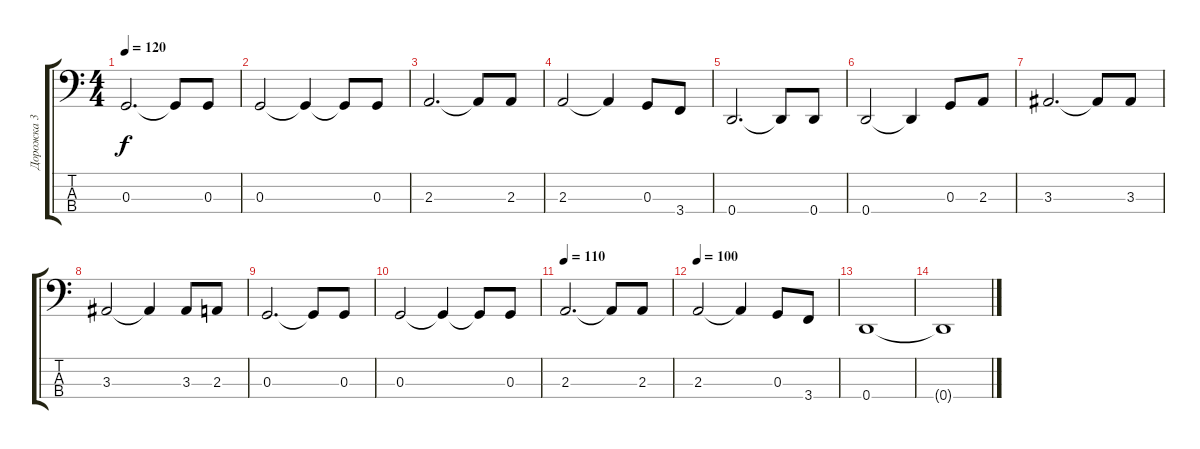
\track ("Дорожка 3" "Дорожка 3") {instrument electricbassfinger}
\staff {score tabs}
\tuning (F2 C2 G1 D1) {hide}
\ts (4 4)
\tempo 120
\clef f4
\ks c
0.3.2{d dy f} 0.3{t}.8 0.3.8 |
0.3.2 0.3{t}.4 0.3{t}.8 0.3.8 |
2.3.2{d} 2.3{t}.8 2.3.8 |
2.3.2 2.3{t}.4 0.3.8 3.4.8 |
0.4.2{d} 0.4{t}.8 0.4.8 |
0.4.2 0.4{t}.4 0.3.8 2.3.8 |
3.3.2{d} 3.3{t}.8 3.3.8 |
3.3.2 3.3{t}.4 3.3.8 2.3.8 |
0.3.2{d} 0.3{t}.8 0.3.8 |
0.3.2 0.3{t}.4 0.3{t}.8 0.3.8 |
\tempo 110
2.3.2{d} 2.3{t}.8 2.3.8 |
\tempo 100
2.3.2 2.3{t}.4 0.3.8 3.4.8 |
0.4.1 |
0.4{t}.1
